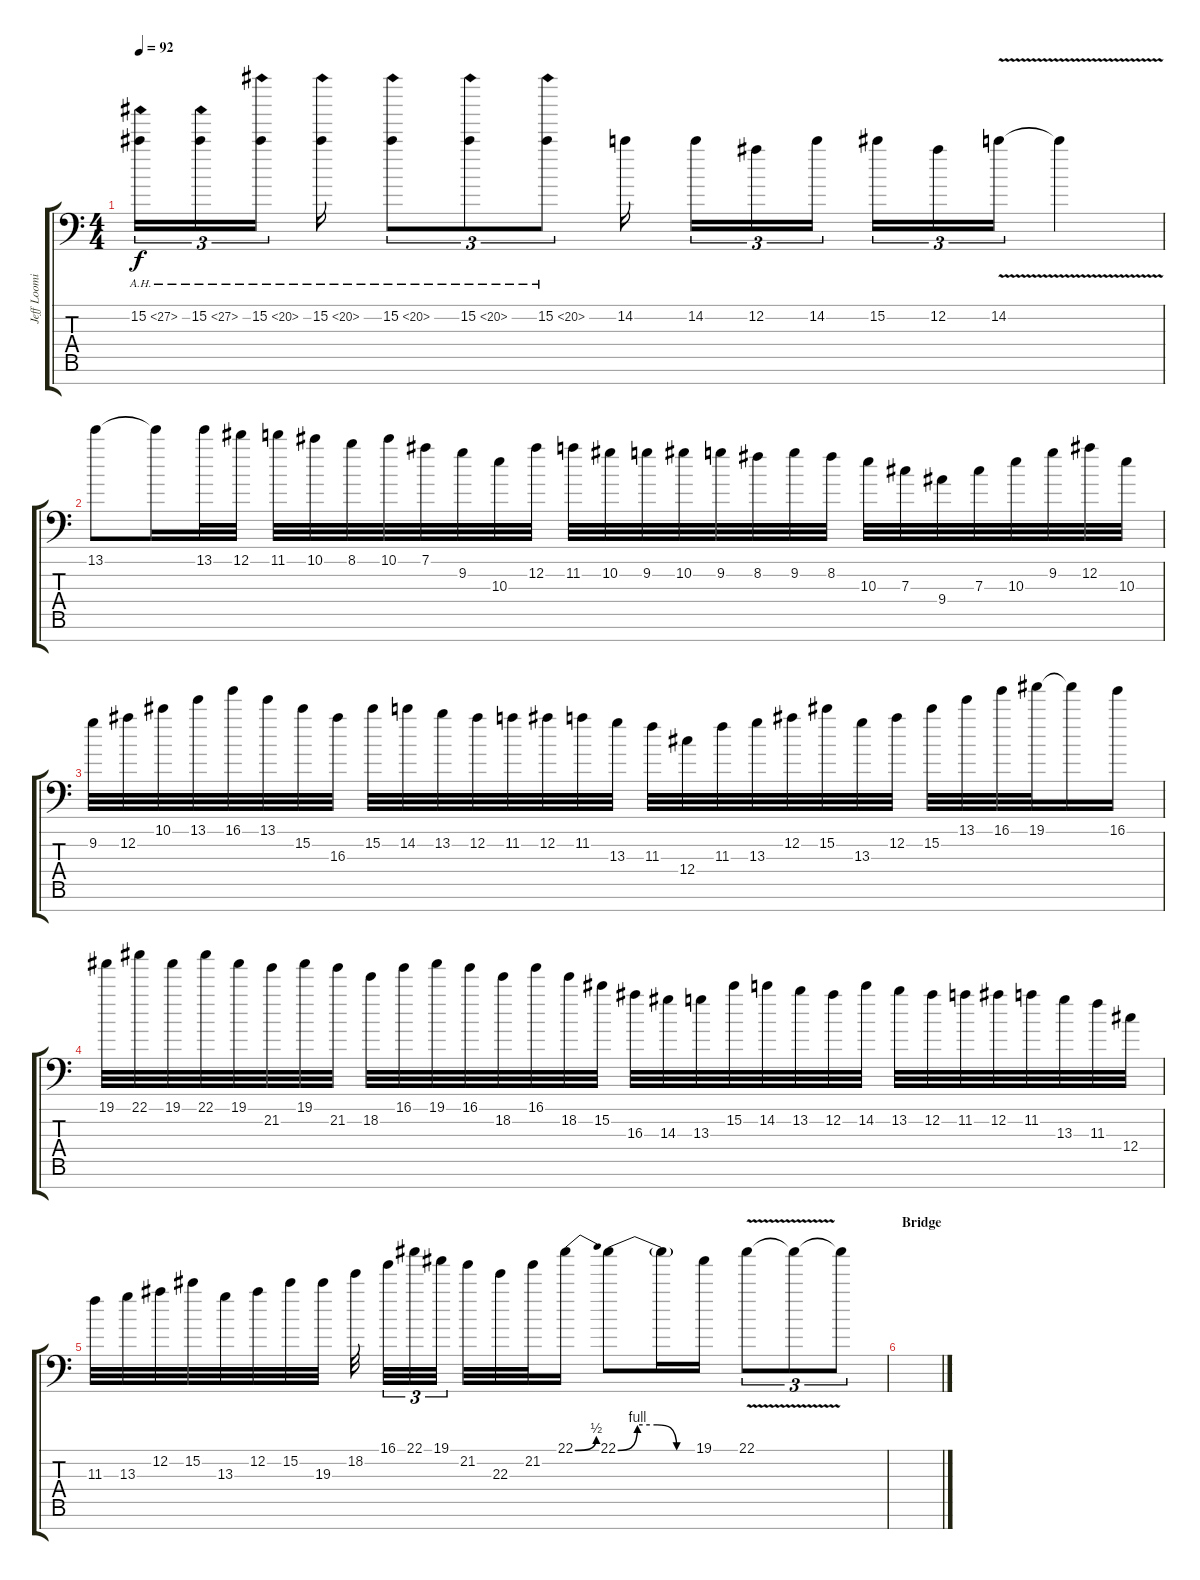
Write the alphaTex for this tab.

\track ("Jeff Loomis Lead" "Jeff Loomi") {instrument distortionguitar}
\staff {score tabs}
\tuning (Eb4 Bb3 Gb3 Db3 Ab2 Eb2 Bb1) {hide}
\ts (4 4)
\tempo 92
\clef f4
\ks c
15.2{ah 12}.16{tu (3 2) dy f} 15.2{ah 12}.16{tu (3 2)} 15.2{ah 5}.16{tu (3 2)} 15.2{ah 5}.16 15.2{ah 5}.8{tu (3 2)} 15.2{ah 5}.8{tu (3 2)} 15.2{ah 5}.8{tu (3 2)} 14.2.16 14.2.16{tu (3 2)} 12.2.16{tu (3 2)} 14.2.16{tu (3 2)} 15.2.16{tu (3 2)} 12.2.16{tu (3 2)} 14.2{v}.16{tu (3 2)} 14.2{t}.4 |
13.1.8 13.1{t}.16 13.1.32 12.1.32 11.1.32 10.1.32 8.1.32 10.1.32 7.1.32 9.2.32 10.3.32 12.2.32 11.2.32 10.2.32 9.2.32 10.2.32 9.2.32 8.2.32 9.2.32 8.2.32 10.3.32 7.3.32 9.4.32 7.3.32 10.3.32 9.2.32 12.2.32 10.3.32 |
9.2.32 12.2.32 10.1.32 13.1.32 16.1.32 13.1.32 15.2.32 16.3.32 15.2.32 14.2.32 13.2.32 12.2.32 11.2.32 12.2.32 11.2.32 13.3.32 11.3.32 12.4.32 11.3.32 13.3.32 12.2.32 15.2.32 13.3.32 12.2.32 15.2.32 13.1.32 16.1.32 19.1.32 19.1{t}.16 16.1.16 |
19.1.32 22.1.32 19.1.32 22.1.32 19.1.32 21.2.32 19.1.32 21.2.32 18.2.32 16.1.32 19.1.32 16.1.32 18.2.32 16.1.32 18.2.32 15.2.32 16.3.32 14.3.32 13.3.32 15.2.32 14.2.32 13.2.32 12.2.32 14.2.32 13.2.32 12.2.32 11.2.32 12.2.32 11.2.32 13.3.32 11.3.32 12.4.32 |
11.3.32 13.3.32 12.2.32 15.2.32 13.3.32 12.2.32 15.2.32 19.3.32 18.2.32 16.1.32{tu (3 2)} 22.1.32{tu (3 2)} 19.1.32{tu (3 2)} 21.2.32 22.3.32 21.2.32 22.1{be (bend 0 0 60 2)}.16 22.1{be (custom 0 0 15 4 30 4 45 0 60 0)}.8 22.1{t}.16 19.1.16 22.1{v}.8{tu (3 2)} 22.1{t}.8{tu (3 2)} 22.1{t}.8{tu (3 2)} |
\section ("" "Bridge")
